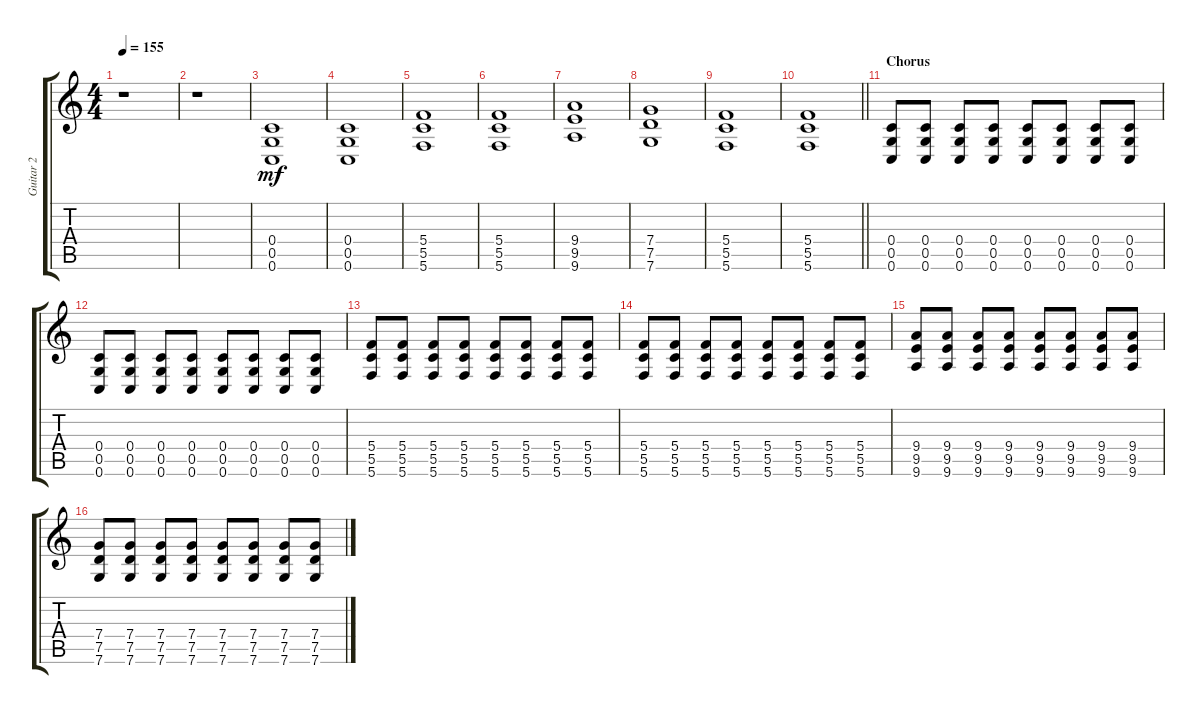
\track ("Guitar 2" "Guitar 2") {instrument overdrivenguitar}
\staff {score tabs}
\tuning (D4 A3 F3 C3 G2 C2) {hide}
\ts (4 4)
\tempo 155
\clef g2
\ks c
r.1{dy mf} |
r.1 |
(0.4 0.5 0.6).1 |
(0.4 0.5 0.6).1 |
(5.4 5.5 5.6).1 |
(5.4 5.5 5.6).1 |
(9.4 9.5 9.6).1 |
(7.4 7.5 7.6).1 |
(5.4 5.5 5.6).1 |
\barLineRight lightlight
(5.4 5.5 5.6).1 |
\section ("" "Chorus")
(0.4 0.5 0.6).8 (0.4 0.5 0.6).8 (0.4 0.5 0.6).8 (0.4 0.5 0.6).8 (0.4 0.5 0.6).8 (0.4 0.5 0.6).8 (0.4 0.5 0.6).8 (0.4 0.5 0.6).8 |
(0.4 0.5 0.6).8 (0.4 0.5 0.6).8 (0.4 0.5 0.6).8 (0.4 0.5 0.6).8 (0.4 0.5 0.6).8 (0.4 0.5 0.6).8 (0.4 0.5 0.6).8 (0.4 0.5 0.6).8 |
(5.4 5.5 5.6).8 (5.4 5.5 5.6).8 (5.4 5.5 5.6).8 (5.4 5.5 5.6).8 (5.4 5.5 5.6).8 (5.4 5.5 5.6).8 (5.4 5.5 5.6).8 (5.4 5.5 5.6).8 |
(5.4 5.5 5.6).8 (5.4 5.5 5.6).8 (5.4 5.5 5.6).8 (5.4 5.5 5.6).8 (5.4 5.5 5.6).8 (5.4 5.5 5.6).8 (5.4 5.5 5.6).8 (5.4 5.5 5.6).8 |
(9.4 9.5 9.6).8 (9.4 9.5 9.6).8 (9.4 9.5 9.6).8 (9.4 9.5 9.6).8 (9.4 9.5 9.6).8 (9.4 9.5 9.6).8 (9.4 9.5 9.6).8 (9.4 9.5 9.6).8 |
(7.4 7.5 7.6).8 (7.4 7.5 7.6).8 (7.4 7.5 7.6).8 (7.4 7.5 7.6).8 (7.4 7.5 7.6).8 (7.4 7.5 7.6).8 (7.4 7.5 7.6).8 (7.4 7.5 7.6).8
